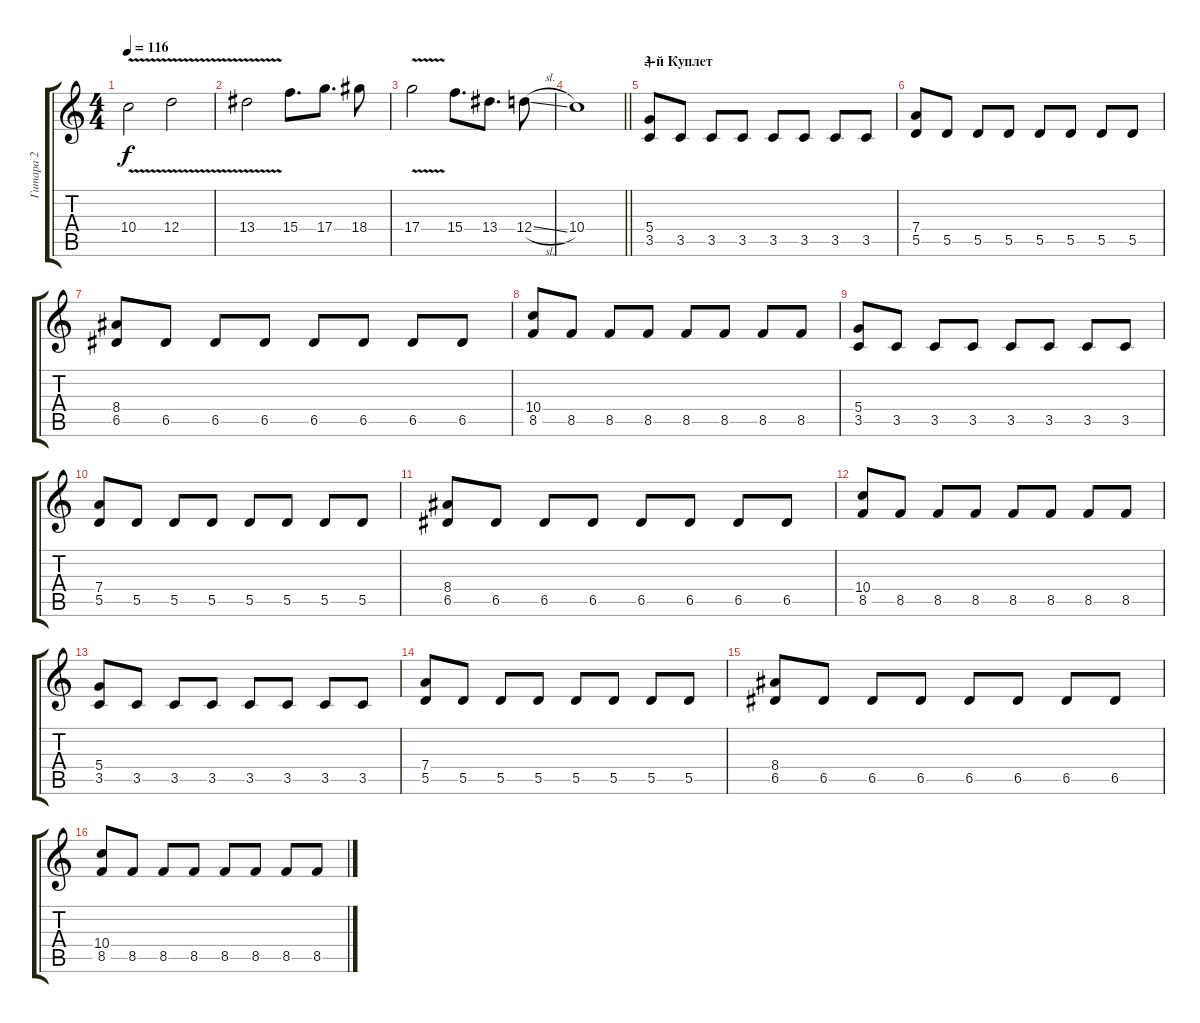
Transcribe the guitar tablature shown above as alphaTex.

\track ("Гитара 2" "Гитара 2") {instrument distortionguitar}
\staff {score tabs}
\tuning (E4 B3 G3 D3 A2 E2) {hide}
\ts (4 4)
\tempo 116
\clef g2
\ks c
10.4{v}.2{dy f volume 16} 12.4{v}.2 |
13.4{v}.2 15.4.8{d} 17.4.8{d} 18.4.8 |
17.4{v}.2 15.4.8{d} 13.4.8{d} 12.4{sl}.8 |
\barLineRight lightlight
10.4.1 |
\section ("" "3-й Куплет")
(5.4 3.5).8{volume 11 wahc} 3.5.8 3.5.8 3.5.8 3.5.8 3.5.8 3.5.8 3.5.8 |
(7.4 5.5).8 5.5.8 5.5.8 5.5.8 5.5.8 5.5.8 5.5.8 5.5.8 |
(8.4 6.5).8 6.5.8 6.5.8 6.5.8 6.5.8 6.5.8 6.5.8 6.5.8 |
(10.4 8.5).8 8.5.8 8.5.8 8.5.8 8.5.8 8.5.8 8.5.8 8.5.8 |
(5.4 3.5).8 3.5.8 3.5.8 3.5.8 3.5.8 3.5.8 3.5.8 3.5.8 |
(7.4 5.5).8 5.5.8 5.5.8 5.5.8 5.5.8 5.5.8 5.5.8 5.5.8 |
(8.4 6.5).8 6.5.8 6.5.8 6.5.8 6.5.8 6.5.8 6.5.8 6.5.8 |
(10.4 8.5).8 8.5.8 8.5.8 8.5.8 8.5.8 8.5.8 8.5.8 8.5.8 |
(5.4 3.5).8 3.5.8 3.5.8 3.5.8 3.5.8 3.5.8 3.5.8 3.5.8 |
(7.4 5.5).8 5.5.8 5.5.8 5.5.8 5.5.8 5.5.8 5.5.8 5.5.8 |
(8.4 6.5).8 6.5.8 6.5.8 6.5.8 6.5.8 6.5.8 6.5.8 6.5.8 |
(10.4 8.5).8 8.5.8 8.5.8 8.5.8 8.5.8 8.5.8 8.5.8 8.5.8
